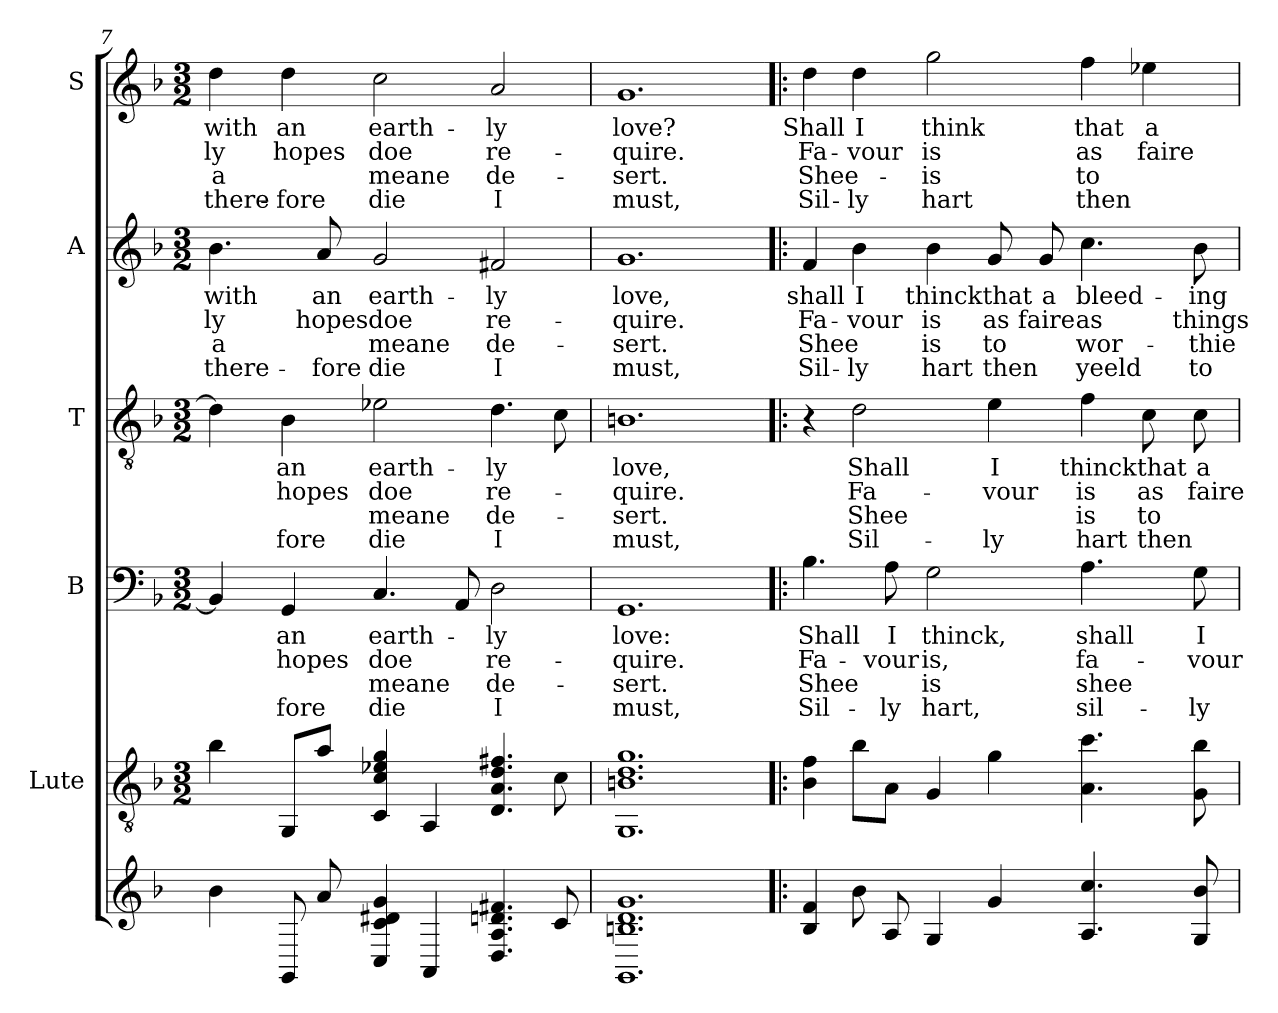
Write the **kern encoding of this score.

**kern	**kern	**kern	**text	**text	**text	**text	**kern	**text	**text	**text	**text	**kern	**text	**text	**text	**text	**kern	**text	**text	**text	**text
*part6	*part5	*part4	*part4	*part4	*part4	*part4	*part3	*part3	*part3	*part3	*part3	*part2	*part2	*part2	*part2	*part2	*part1	*part1	*part1	*part1	*part1
*staff6	*staff5	*staff4	*staff4	*staff4	*staff4	*staff4	*staff3	*staff3	*staff3	*staff3	*staff3	*staff2	*staff2	*staff2	*staff2	*staff2	*staff1	*staff1	*staff1	*staff1	*staff1
*	*I"Lute	*I"B	*	*	*	*	*I"T	*	*	*	*	*I"A	*	*	*	*	*I"S	*	*	*	*
*	*clefGv2	*clefF4	*	*	*	*	*clefGv2	*	*	*	*	*clefG2	*	*	*	*	*clefG2	*	*	*	*
*k[b-]	*k[b-]	*k[b-]	*	*	*	*	*k[b-]	*	*	*	*	*k[b-]	*	*	*	*	*k[b-]	*	*	*	*
*F:	*F:	*F:	*	*	*	*	*F:	*	*	*	*	*F:	*	*	*	*	*F:	*	*	*	*
*	*M3/2	*M3/2	*	*	*	*	*M3/2	*	*	*	*	*M3/2	*	*	*	*	*M3/2	*	*	*	*
=7	=7	=7	=7	=7	=7	=7	=7	=7	=7	=7	=7	=7	=7	=7	=7	=7	=7	=7	=7	=7	=7
4b-	4b-\	4BB-/]	.	.	.	.	4d\]	.	.	.	.	4.b-\	with	-ly	a	there-	4dd\	with	-ly	a	there-
8GG	8GG/L	4GG/	-an	hopes	.	-fore	4B-\	-an	hopes	.	-fore	.	.	.	.	.	4dd\	an	hopes	.	-fore
8a	8a/J	.	.	.	.	.	.	.	.	.	.	8a/	an	hopes	.	-fore	.	.	.	.	.
4C 4c 4d# 4g	4C/ 4c/ 4e-X/ 4g/	4.C/	earth-	doe	meane	die	2e-X\	earth-	doe	meane	die	2g/	earth-	doe	meane	die	2cc\	earth-	doe	meane	die
4AA	4AA/	.	.	.	.	.	.	.	.	.	.	.	.	.	.	.	.	.	.	.	.
.	.	8AA/	.	.	.	.	.	.	.	.	.	.	.	.	.	.	.	.	.	.	.
4.D 4.A 4.d 4.f#	4.D/ 4.A/ 4.d/ 4.f#X/	2D\	-ly	re-	de-	I	4.d\	-ly	re-	de-	I	2f#X/	-ly	re-	de-	I	2a/	-ly	re-	de-	I
8c	8c\	.	.	.	.	.	8c\	.	.	.	.	.	.	.	.	.	.	.	.	.	.
=8	=8	=8	=8	=8	=8	=8	=8	=8	=8	=8	=8	=8	=8	=8	=8	=8	=8	=8	=8	=8	=8
1.GG 1.B 1.d 1.g	1.GG 1.Bn 1.d 1.g	1.GG	love:	-quire.	-sert.	must,	1.Bn	love,	-quire.	-sert.	must,	1.g	love,	-quire.	-sert.	must,	1.g	love?	-quire.	-sert.	must,
!!LO:LB:g=z
=9!|:	=9!|:	=9!|:	=9!|:	=9!|:	=9!|:	=9!|:	=9!|:	=9!|:	=9!|:	=9!|:	=9!|:	=9!|:	=9!|:	=9!|:	=9!|:	=9!|:	=9!|:	=9!|:	=9!|:	=9!|:	=9!|:
4B- 4f	4B-\ 4f\	4.B-\	Shall	Fa-	Shee	Sil-	4r	.	.	.	.	4f/	shall	Fa-	Shee	Sil-	4dd\	Shall	Fa-	Shee-	Sil-
8b-	8b-\L	.	.	.	.	.	2d\	Shall	Fa-	Shee	Sil-	4b-\	I	-vour	.	-ly	4dd\	I	-vour	.	-ly
8A	8A\J	8A\	I	-vour	.	-ly	.	.	.	.	.	.	.	.	.	.	.	.	.	.	.
4G	4G/	2G\	thinck,	is,	is	hart,	.	.	.	.	.	4b-\	thinck	is	is	hart	2gg\	think	is	-is	hart
4g	4g\	.	.	.	.	.	4e\	I	-vour	.	-ly	8g/	that	as	to	then	.	.	.	.	.
.	.	.	.	.	.	.	.	.	.	.	.	8g/	a	faire	.	.	.	.	.	.	.
4.A 4.cc	4.A\ 4.cc\	4.A\	shall	fa-	shee	sil-	4f\	thinck	is	is	hart	4.cc\	bleed-	as	wor-	yeeld	4ff\	that	as	to	then
.	.	.	.	.	.	.	8c\	that	as	to	then	.	.	.	.	.	4ee-X\	a	faire	.	.
8G 8b-	8G\ 8b-\	8G\	I	-vour	.	-ly	8c\	a	faire	.	.	8b-\	-ing	things	-thie	to	.	.	.	.	.
=	=	=	=	=	=	=	=	=	=	=	=	=	=	=	=	=	=	=	=	=	=
*-	*-	*-	*-	*-	*-	*-	*-	*-	*-	*-	*-	*-	*-	*-	*-	*-	*-	*-	*-	*-	*-
